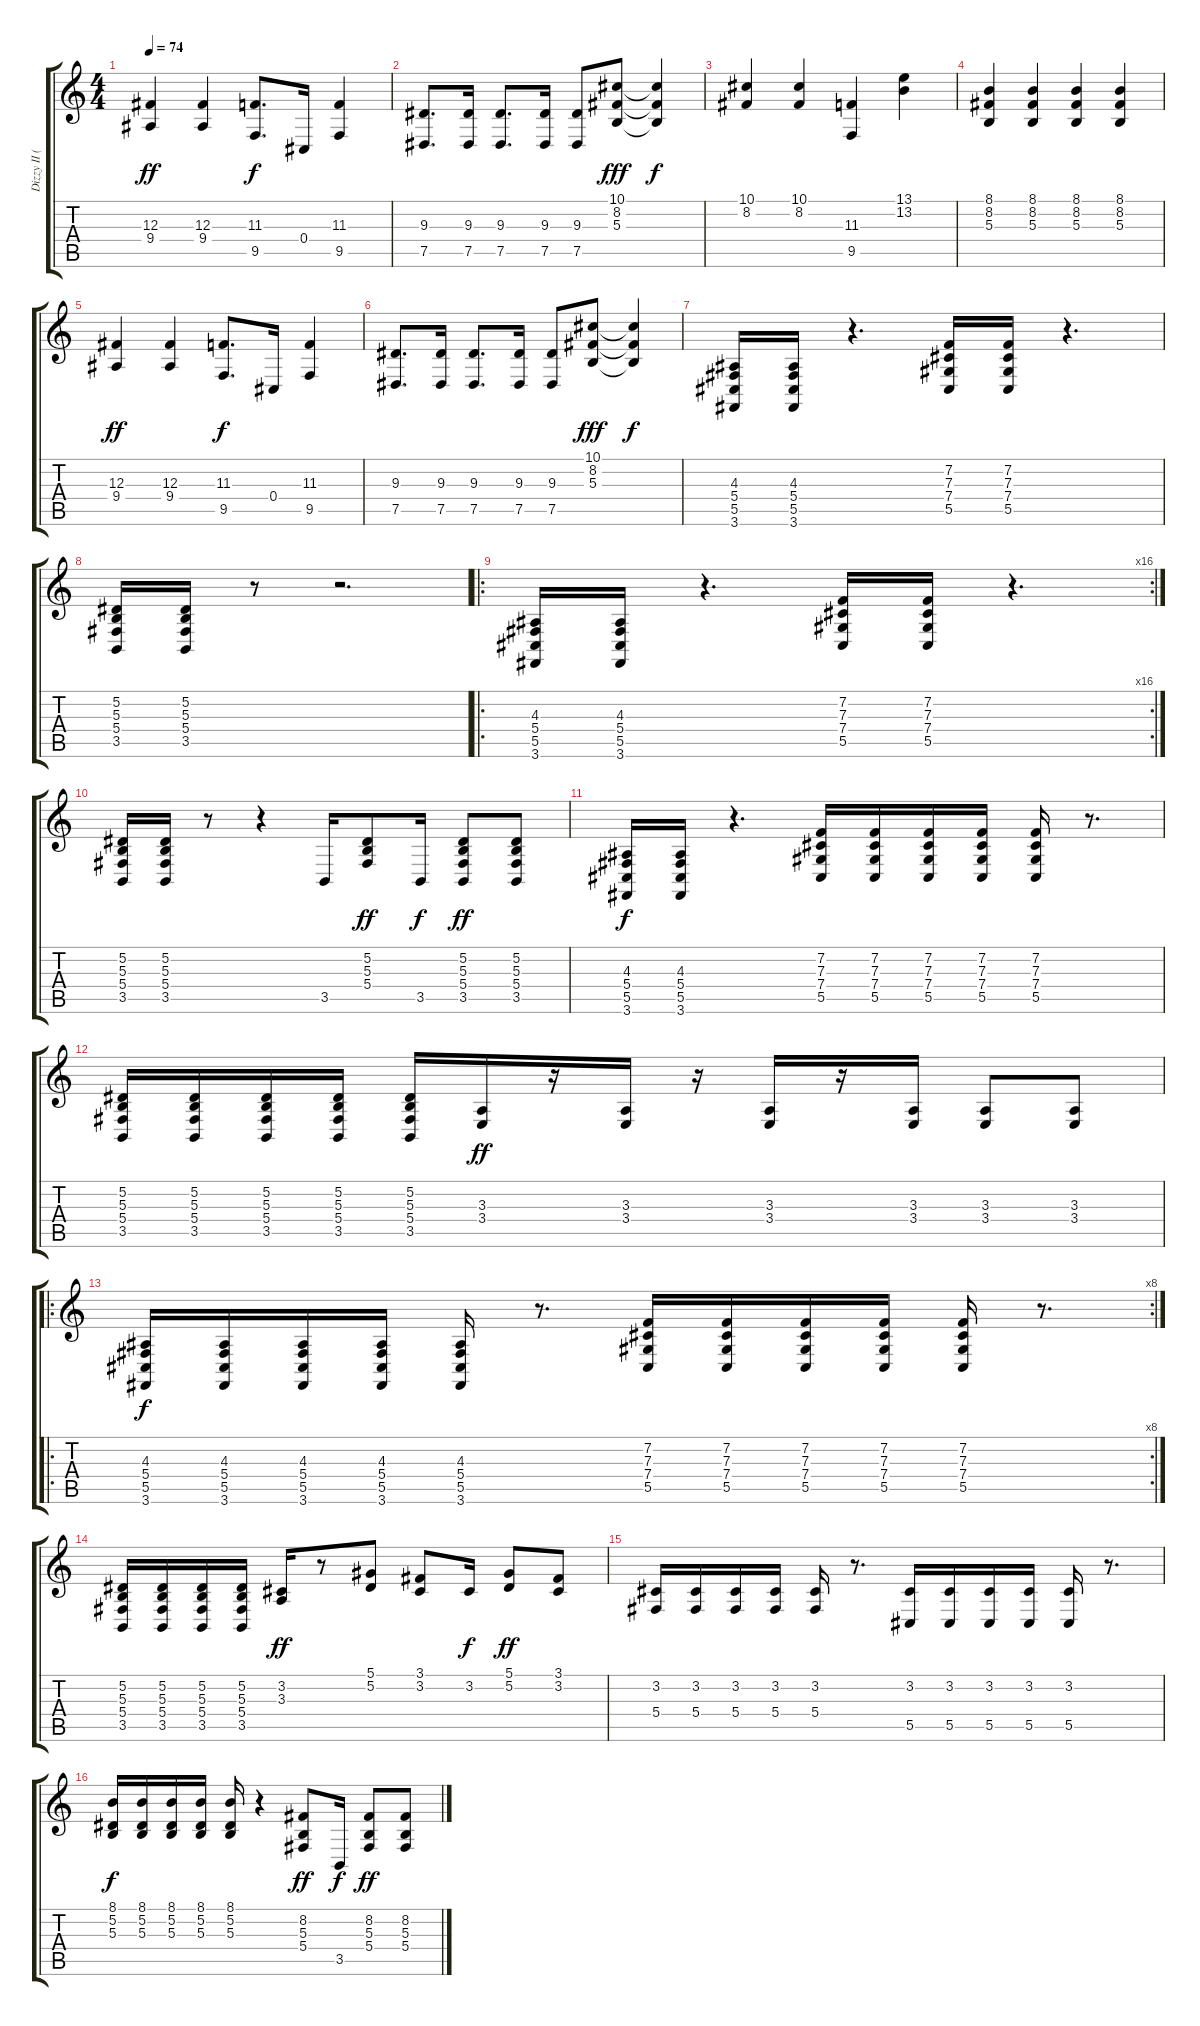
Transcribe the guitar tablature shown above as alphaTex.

\track ("Dizzy II (Piano)" "Dizzy II (") {instrument acousticgrandpiano}
\staff {score tabs}
\tuning (Eb4 Bb3 Gb3 Db3 Ab2 Eb2) {hide}
\ts (4 4)
\tempo 74
\clef g2
\ks c
(12.3 9.4).4{dy ff} (12.3 9.4).4 (11.3 9.5).8{d dy f} 0.4.16 (11.3 9.5).4 |
(9.3 7.5).8{d} (9.3 7.5).16 (9.3 7.5).8{d} (9.3 7.5).16 (9.3 7.5).8 (10.1 8.2 5.3).8{dy fff} (10.1{t} 8.2{t} 5.3{t}).4{dy f} |
(10.1 8.2).4 (10.1 8.2).4 (11.3 9.5).4 (13.1 13.2).4 |
(8.1 8.2 5.3).4 (8.1 8.2 5.3).4 (8.1 8.2 5.3).4 (8.1 8.2 5.3).4 |
(12.3 9.4).4{dy ff} (12.3 9.4).4 (11.3 9.5).8{d dy f} 0.4.16 (11.3 9.5).4 |
(9.3 7.5).8{d} (9.3 7.5).16 (9.3 7.5).8{d} (9.3 7.5).16 (9.3 7.5).8 (10.1 8.2 5.3).8{dy fff} (10.1{t} 8.2{t} 5.3{t}).4{dy f} |
(4.3 5.4 5.5 3.6).16 (4.3 5.4 5.5 3.6).16 r.4{d} (7.2 7.3 7.4 5.5).16 (7.2 7.3 7.4 5.5).16 r.4{d} |
(5.2 5.3 5.4 3.5).16 (5.2 5.3 5.4 3.5).16 r.8 r.2{d} |
\ro
\rc 16
(4.3 5.4 5.5 3.6).16 (4.3 5.4 5.5 3.6).16 r.4{d} (7.2 7.3 7.4 5.5).16 (7.2 7.3 7.4 5.5).16 r.4{d} |
(5.2 5.3 5.4 3.5).16 (5.2 5.3 5.4 3.5).16 r.8 r.4 3.5.16 (5.2 5.3 5.4).8{dy ff} 3.5.16{dy f} (5.2 5.3 5.4 3.5).8{dy ff} (5.2 5.3 5.4 3.5).8 |
(4.3 5.4 5.5 3.6).16{dy f} (4.3 5.4 5.5 3.6).16 r.4{d} (7.2 7.3 7.4 5.5).16 (7.2 7.3 7.4 5.5).16 (7.2 7.3 7.4 5.5).16 (7.2 7.3 7.4 5.5).16 (7.2 7.3 7.4 5.5).16 r.8{d} |
(5.2 5.3 5.4 3.5).16 (5.2 5.3 5.4 3.5).16 (5.2 5.3 5.4 3.5).16 (5.2 5.3 5.4 3.5).16 (5.2 5.3 5.4 3.5).16 (3.3 3.4).16{dy ff} r.16 (3.3 3.4).16 r.16 (3.3 3.4).16 r.16 (3.3 3.4).16 (3.3 3.4).8 (3.3 3.4).8 |
\ro
\rc 8
(4.3 5.4 5.5 3.6).16{dy f} (4.3 5.4 5.5 3.6).16 (4.3 5.4 5.5 3.6).16 (4.3 5.4 5.5 3.6).16 (4.3 5.4 5.5 3.6).16 r.8{d} (7.2 7.3 7.4 5.5).16 (7.2 7.3 7.4 5.5).16 (7.2 7.3 7.4 5.5).16 (7.2 7.3 7.4 5.5).16 (7.2 7.3 7.4 5.5).16 r.8{d} |
(5.2 5.3 5.4 3.5).16 (5.2 5.3 5.4 3.5).16 (5.2 5.3 5.4 3.5).16 (5.2 5.3 5.4 3.5).16 (3.2 3.3).16{dy ff} r.8 (5.1 5.2).8 (3.1 3.2).8 3.2.16{dy f} (5.1 5.2).8{dy ff} (3.1 3.2).8 |
(3.2 5.4).16 (3.2 5.4).16 (3.2 5.4).16 (3.2 5.4).16 (3.2 5.4).16 r.8{d} (3.2 5.5).16 (3.2 5.5).16 (3.2 5.5).16 (3.2 5.5).16 (3.2 5.5).16 r.8{d} |
(8.1 5.2 5.3).16{dy f} (8.1 5.2 5.3).16 (8.1 5.2 5.3).16 (8.1 5.2 5.3).16 (8.1 5.2 5.3).16 r.4 (8.2 5.3 5.4).8{dy ff} 3.5.16{dy f} (8.2 5.3 5.4).8{dy ff} (8.2 5.3 5.4).8
